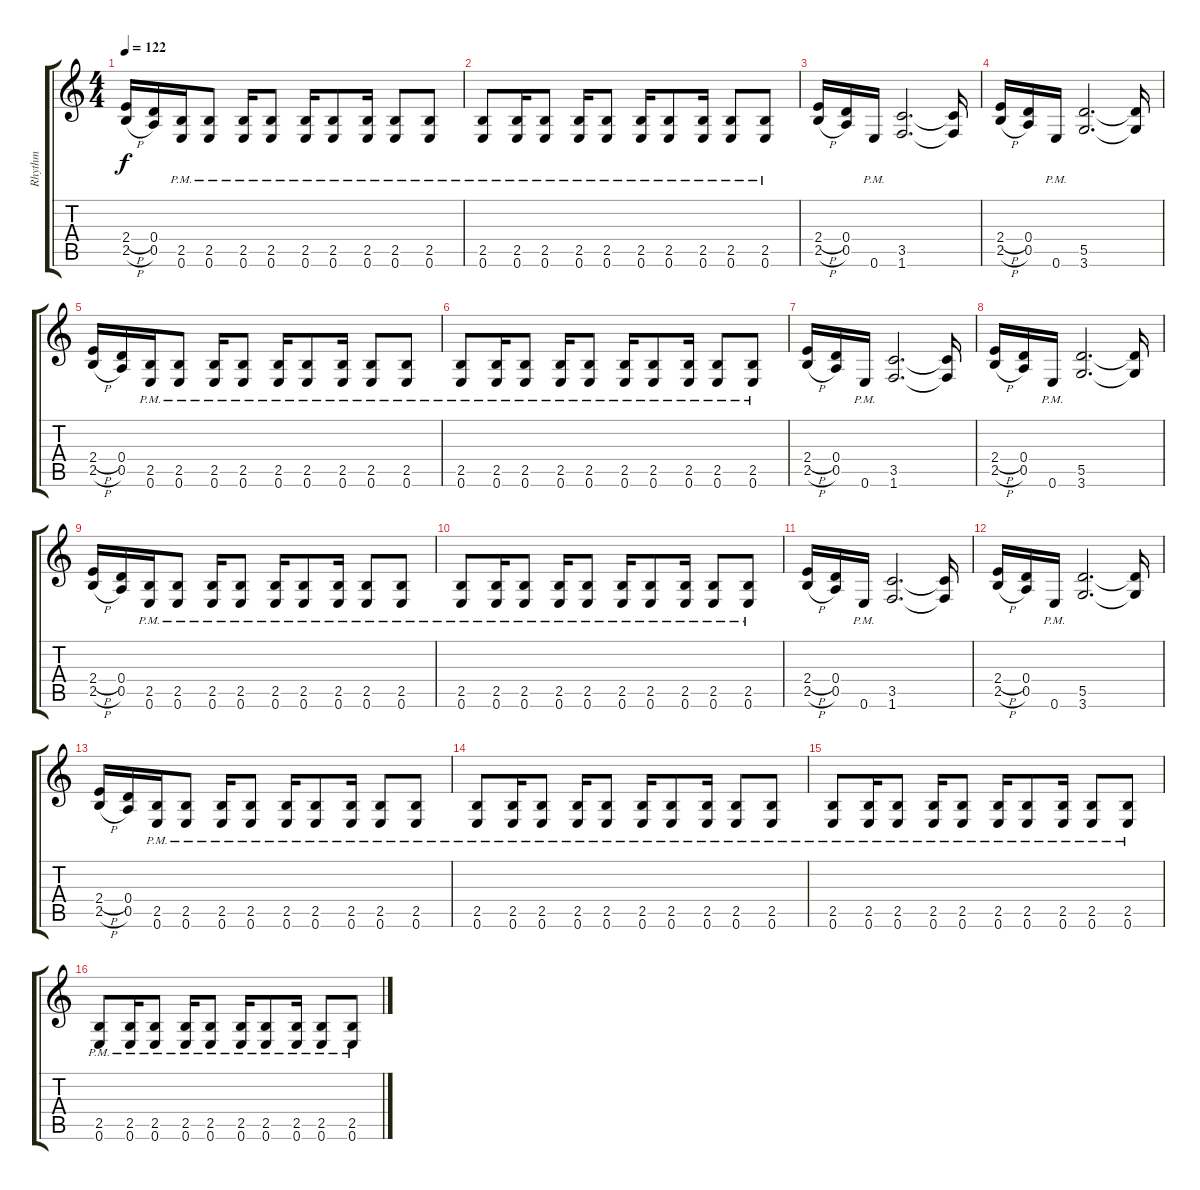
\track ("Rhythm" "Rhythm") {instrument distortionguitar}
\staff {score tabs}
\tuning (E4 B3 G3 D3 A2 E2) {hide}
\ts (4 4)
\tempo 122
\clef g2
\ks c
(2.4{h} 2.5{h}).16{dy f} (0.4 0.5).16 (2.5{pm} 0.6{pm}).16 (2.5{pm} 0.6{pm}).8 (2.5{pm} 0.6{pm}).16 (2.5{pm} 0.6{pm}).8 (2.5{pm} 0.6{pm}).16 (2.5{pm} 0.6{pm}).8 (2.5{pm} 0.6{pm}).16 (2.5{pm} 0.6{pm}).8 (2.5{pm} 0.6{pm}).8 |
(2.5{pm} 0.6{pm}).8 (2.5{pm} 0.6{pm}).16 (2.5{pm} 0.6{pm}).8 (2.5{pm} 0.6{pm}).16 (2.5{pm} 0.6{pm}).8 (2.5{pm} 0.6{pm}).16 (2.5{pm} 0.6{pm}).8 (2.5{pm} 0.6{pm}).16 (2.5{pm} 0.6{pm}).8 (2.5{pm} 0.6{pm}).8 |
(2.4{h} 2.5{h}).16 (0.4 0.5).16 0.6{pm}.16 (3.5 1.6).2{d} (3.5{t} 1.6{t}).16 |
(2.4{h} 2.5{h}).16 (0.4 0.5).16 0.6{pm}.16 (5.5 3.6).2{d} (5.5{t} 3.6{t}).16 |
(2.4{h} 2.5{h}).16 (0.4 0.5).16 (2.5{pm} 0.6{pm}).16 (2.5{pm} 0.6{pm}).8 (2.5{pm} 0.6{pm}).16 (2.5{pm} 0.6{pm}).8 (2.5{pm} 0.6{pm}).16 (2.5{pm} 0.6{pm}).8 (2.5{pm} 0.6{pm}).16 (2.5{pm} 0.6{pm}).8 (2.5{pm} 0.6{pm}).8 |
(2.5{pm} 0.6{pm}).8 (2.5{pm} 0.6{pm}).16 (2.5{pm} 0.6{pm}).8 (2.5{pm} 0.6{pm}).16 (2.5{pm} 0.6{pm}).8 (2.5{pm} 0.6{pm}).16 (2.5{pm} 0.6{pm}).8 (2.5{pm} 0.6{pm}).16 (2.5{pm} 0.6{pm}).8 (2.5{pm} 0.6{pm}).8 |
(2.4{h} 2.5{h}).16 (0.4 0.5).16 0.6{pm}.16 (3.5 1.6).2{d} (3.5{t} 1.6{t}).16 |
(2.4{h} 2.5{h}).16 (0.4 0.5).16 0.6{pm}.16 (5.5 3.6).2{d} (5.5{t} 3.6{t}).16 |
(2.4{h} 2.5{h}).16 (0.4 0.5).16 (2.5{pm} 0.6{pm}).16 (2.5{pm} 0.6{pm}).8 (2.5{pm} 0.6{pm}).16 (2.5{pm} 0.6{pm}).8 (2.5{pm} 0.6{pm}).16 (2.5{pm} 0.6{pm}).8 (2.5{pm} 0.6{pm}).16 (2.5{pm} 0.6{pm}).8 (2.5{pm} 0.6{pm}).8 |
(2.5{pm} 0.6{pm}).8 (2.5{pm} 0.6{pm}).16 (2.5{pm} 0.6{pm}).8 (2.5{pm} 0.6{pm}).16 (2.5{pm} 0.6{pm}).8 (2.5{pm} 0.6{pm}).16 (2.5{pm} 0.6{pm}).8 (2.5{pm} 0.6{pm}).16 (2.5{pm} 0.6{pm}).8 (2.5{pm} 0.6{pm}).8 |
(2.4{h} 2.5{h}).16 (0.4 0.5).16 0.6{pm}.16 (3.5 1.6).2{d} (3.5{t} 1.6{t}).16 |
(2.4{h} 2.5{h}).16 (0.4 0.5).16 0.6{pm}.16 (5.5 3.6).2{d} (5.5{t} 3.6{t}).16 |
(2.4{h} 2.5{h}).16 (0.4 0.5).16 (2.5{pm} 0.6{pm}).16 (2.5{pm} 0.6{pm}).8 (2.5{pm} 0.6{pm}).16 (2.5{pm} 0.6{pm}).8 (2.5{pm} 0.6{pm}).16 (2.5{pm} 0.6{pm}).8 (2.5{pm} 0.6{pm}).16 (2.5{pm} 0.6{pm}).8 (2.5{pm} 0.6{pm}).8 |
(2.5{pm} 0.6{pm}).8 (2.5{pm} 0.6{pm}).16 (2.5{pm} 0.6{pm}).8 (2.5{pm} 0.6{pm}).16 (2.5{pm} 0.6{pm}).8 (2.5{pm} 0.6{pm}).16 (2.5{pm} 0.6{pm}).8 (2.5{pm} 0.6{pm}).16 (2.5{pm} 0.6{pm}).8 (2.5{pm} 0.6{pm}).8 |
(2.5{pm} 0.6{pm}).8 (2.5{pm} 0.6{pm}).16 (2.5{pm} 0.6{pm}).8 (2.5{pm} 0.6{pm}).16 (2.5{pm} 0.6{pm}).8 (2.5{pm} 0.6{pm}).16 (2.5{pm} 0.6{pm}).8 (2.5{pm} 0.6{pm}).16 (2.5{pm} 0.6{pm}).8 (2.5{pm} 0.6{pm}).8 |
(2.5{pm} 0.6{pm}).8 (2.5{pm} 0.6{pm}).16 (2.5{pm} 0.6{pm}).8 (2.5{pm} 0.6{pm}).16 (2.5{pm} 0.6{pm}).8 (2.5{pm} 0.6{pm}).16 (2.5{pm} 0.6{pm}).8 (2.5{pm} 0.6{pm}).16 (2.5{pm} 0.6{pm}).8 (2.5{pm} 0.6{pm}).8
